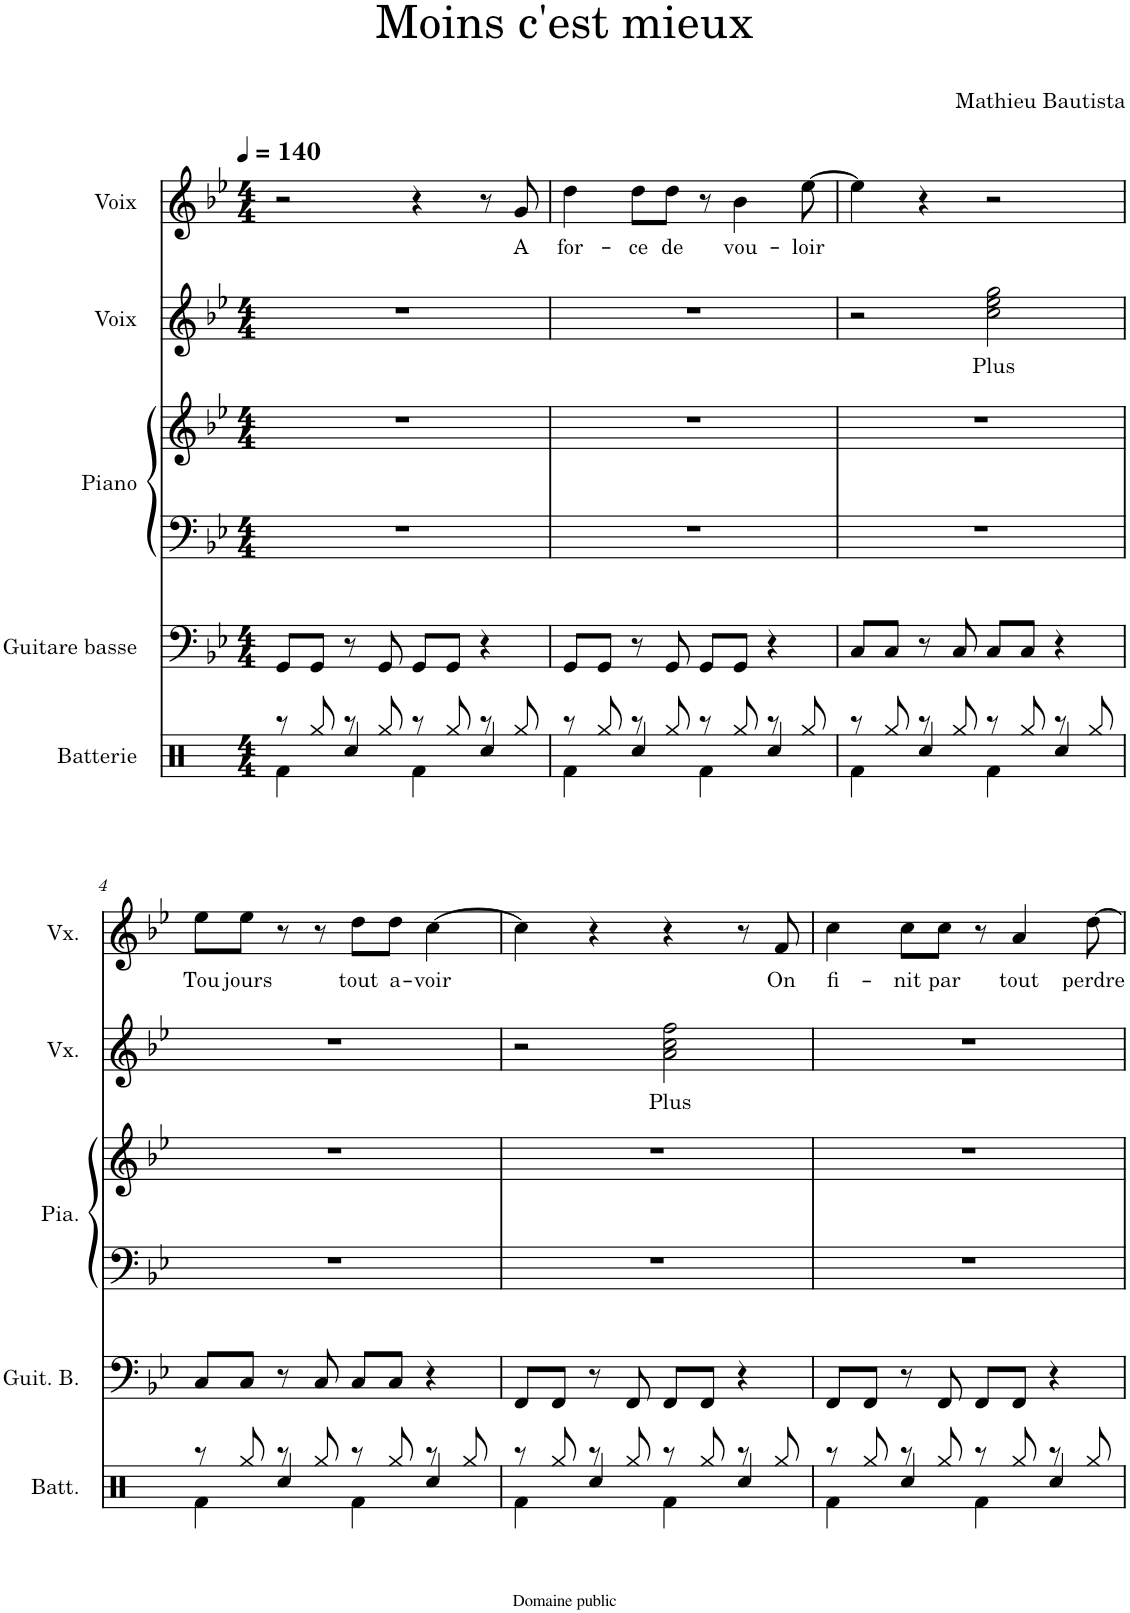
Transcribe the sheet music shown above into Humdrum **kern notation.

**kern	**kern	**kern	**kern	**kern	**text	**kern	**text
*part5	*part4	*part3	*part3	*part2	*part2	*part1	*part1
*staff6	*staff5	*staff4	*staff3	*staff2	*staff2	*staff1	*staff1
*I"Batterie	*I"Guitare basse	*I"Piano	*	*I"Voix	*	*I"Voix	*
*I'Batt.	*I'Guit. B.	*I'Pia.	*	*I'Vx.	*	*I'Vx.	*
*clefX	*clefF4	*clefF4	*clefG2	*clefG2	*	*clefG2	*
*	*Trd7c12	*	*	*	*	*	*
*k[]	*k[b-e-]	*k[b-e-]	*k[b-e-]	*k[b-e-]	*	*k[b-e-]	*
*M4/4	*M4/4	*M4/4	*M4/4	*M4/4	*	*M4/4	*
*MM140	*MM140	*MM140	*MM140	*MM140	*	*MM140	*
=1	=1	=1	=1	=1	=1	=1	=1
*^	*	*	*	*	*	*	*
8r	4Rf\	8GG/L	1r	1r	1r	.	2r	.
8Rgg/	.	8GG/J	.	.	.	.	.	.
8r	4Rcc/	8r	.	.	.	.	.	.
8Rgg/	.	8GG/	.	.	.	.	.	.
8r	4Rf\	8GG/L	.	.	.	.	4r	.
8Rgg/	.	8GG/J	.	.	.	.	.	.
8r	4Rcc/	4r	.	.	.	.	8r	.
!	!	!	!	!	!	!	!	!LO:LY:b
8Rgg/	.	.	.	.	.	.	8g/	A
=2	=2	=2	=2	=2	=2	=2	=2	=2
!	!	!	!	!	!	!	!	!LO:LY:b
8r	4Rf\	8GG/L	1r	1r	1r	.	4dd\	for-
8Rgg/	.	8GG/J	.	.	.	.	.	.
!	!	!	!	!	!	!	!	!LO:LY:b
8r	4Rcc/	8r	.	.	.	.	8dd\L	-ce
!	!	!	!	!	!	!	!	!LO:LY:b
8Rgg/	.	8GG/	.	.	.	.	8dd\J	de
8r	4Rf\	8GG/L	.	.	.	.	8r	.
!	!	!	!	!	!	!	!	!LO:LY:b
8Rgg/	.	8GG/J	.	.	.	.	4b-\	vou-
8r	4Rcc/	4r	.	.	.	.	.	.
!	!	!	!	!	!	!	!	!LO:LY:b
8Rgg/	.	.	.	.	.	.	[8ee-\	-loir
=3	=3	=3	=3	=3	=3	=3	=3	=3
8r	4Rf\	8C/L	1r	1r	2r	.	4ee-\]	.
8Rgg/	.	8C/J	.	.	.	.	.	.
8r	4Rcc/	8r	.	.	.	.	4r	.
8Rgg/	.	8C/	.	.	.	.	.	.
!	!	!	!	!	!	!LO:LY:b	!	!
8r	4Rf\	8C/L	.	.	2cc\ 2ee-\ 2gg\	Plus	2r	.
8Rgg/	.	8C/J	.	.	.	.	.	.
8r	4Rcc/	4r	.	.	.	.	.	.
8Rgg/	.	.	.	.	.	.	.	.
!!LO:LB:g=z
=4	=4	=4	=4	=4	=4	=4	=4	=4
*	*	*k[b-e-]	*k[b-e-]	*k[b-e-]	*k[b-e-]	*	*k[b-e-]	*
!	!	!	!	!	!	!	!	!LO:LY:b
8r	4Rf\	8C/L	1r	1r	1r	.	8ee-\L	Tou-
!	!	!	!	!	!	!	!	!LO:LY:b
8Rgg/	.	8C/J	.	.	.	.	8ee-\J	-jours
8r	4Rcc/	8r	.	.	.	.	8r	.
8Rgg/	.	8C/	.	.	.	.	8r	.
!	!	!	!	!	!	!	!	!LO:LY:b
8r	4Rf\	8C/L	.	.	.	.	8dd\L	tout
!	!	!	!	!	!	!	!	!LO:LY:b
8Rgg/	.	8C/J	.	.	.	.	8dd\J	a-
!	!	!	!	!	!	!	!	!LO:LY:b
8r	4Rcc/	4r	.	.	.	.	[4cc\	-voir
8Rgg/	.	.	.	.	.	.	.	.
=5	=5	=5	=5	=5	=5	=5	=5	=5
8r	4Rf\	8FF/L	1r	1r	2r	.	4cc\]	.
8Rgg/	.	8FF/J	.	.	.	.	.	.
8r	4Rcc/	8r	.	.	.	.	4r	.
8Rgg/	.	8FF/	.	.	.	.	.	.
!	!	!	!	!	!	!LO:LY:b	!	!
8r	4Rf\	8FF/L	.	.	2a\ 2cc\ 2ff\	Plus	4r	.
8Rgg/	.	8FF/J	.	.	.	.	.	.
8r	4Rcc/	4r	.	.	.	.	8r	.
!	!	!	!	!	!	!	!	!LO:LY:b
8Rgg/	.	.	.	.	.	.	8f/	On
=6	=6	=6	=6	=6	=6	=6	=6	=6
!	!	!	!	!	!	!	!	!LO:LY:b
8r	4Rf\	8FF/L	1r	1r	1r	.	4cc\	fi-
8Rgg/	.	8FF/J	.	.	.	.	.	.
!	!	!	!	!	!	!	!	!LO:LY:b
8r	4Rcc/	8r	.	.	.	.	8cc\L	-nit
!	!	!	!	!	!	!	!	!LO:LY:b
8Rgg/	.	8FF/	.	.	.	.	8cc\J	par
8r	4Rf\	8FF/L	.	.	.	.	8r	.
!	!	!	!	!	!	!	!	!LO:LY:b
8Rgg/	.	8FF/J	.	.	.	.	4a/	tout
8r	4Rcc/	4r	.	.	.	.	.	.
!	!	!	!	!	!	!	!	!LO:LY:b
8Rgg/	.	.	.	.	.	.	[8dd\	perdre
*v	*v	*	*	*	*	*	*	*
=	=	=	=	=	=	=	=
*-	*-	*-	*-	*-	*-	*-	*-
